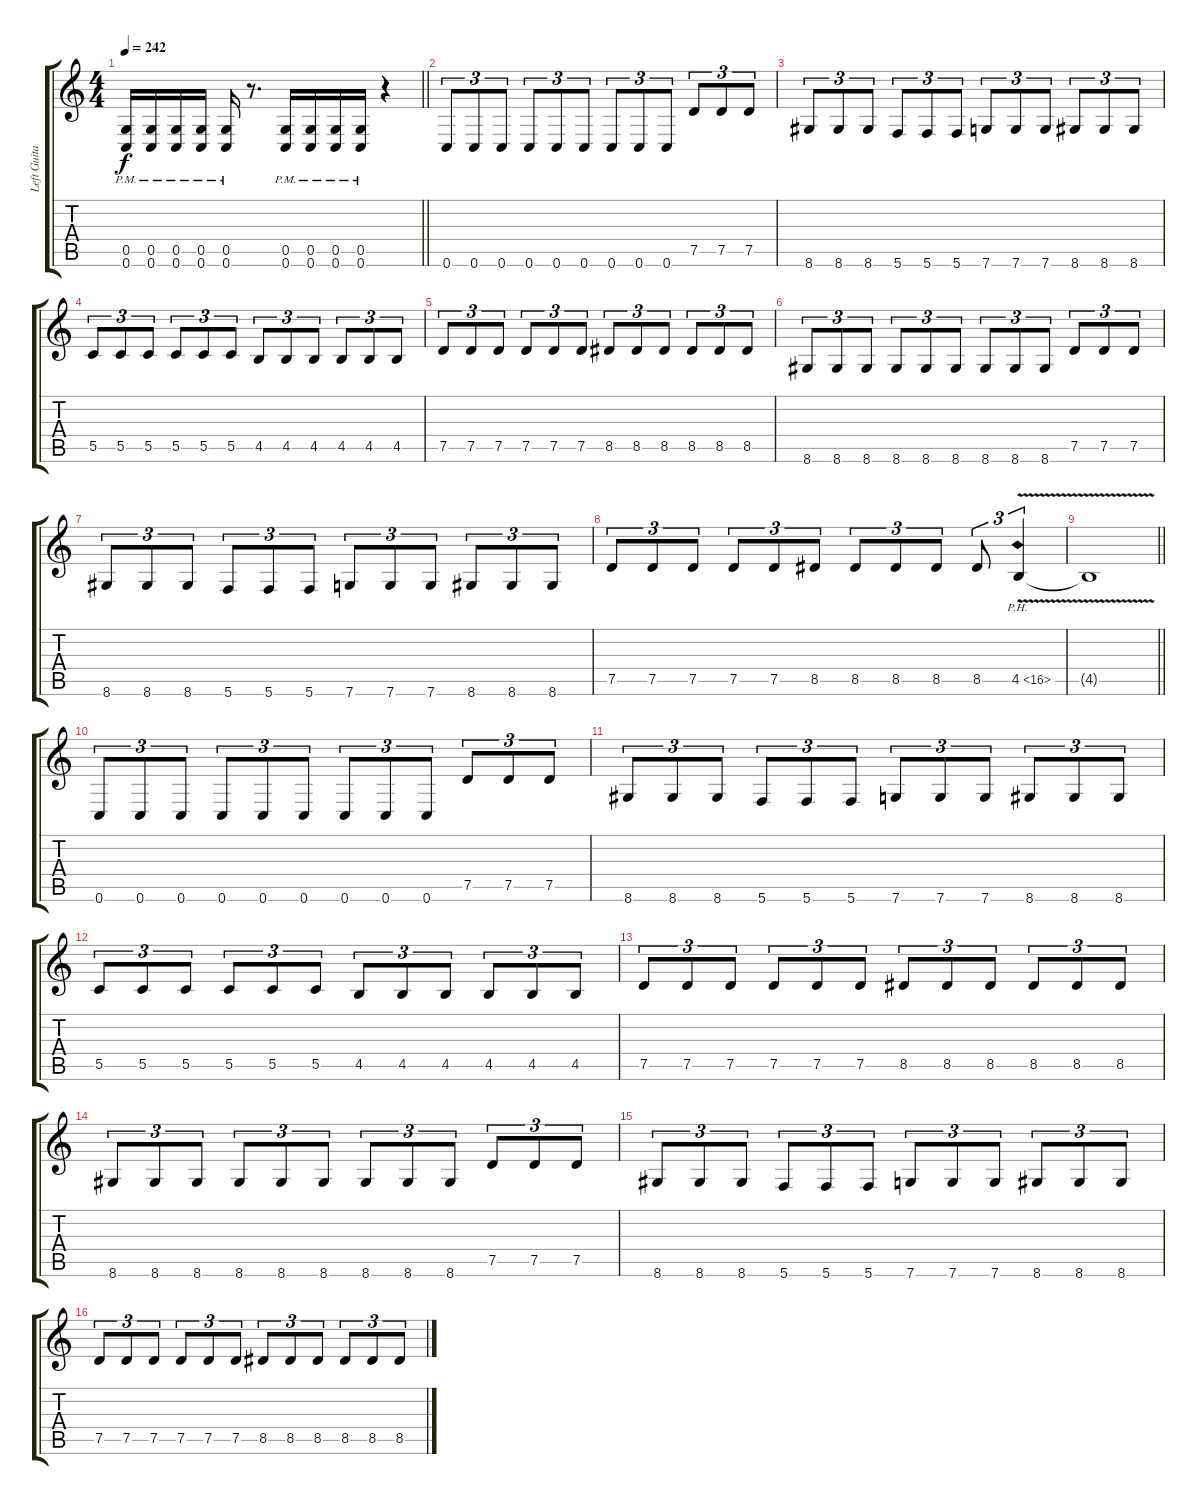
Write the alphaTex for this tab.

\track ("Left Guitar" "Left Guita") {instrument distortionguitar}
\staff {score tabs}
\tuning (D4 A3 F3 C3 G2 C2) {hide}
\ts (4 4)
\tempo 242
\clef g2
\barLineRight lightlight
\ks c
(0.5{pm} 0.6{pm}).16{dy f instrument distortionguitar} (0.5{pm} 0.6{pm}).16 (0.5{pm} 0.6{pm}).16 (0.5{pm} 0.6{pm}).16 (0.5{pm} 0.6{pm}).16 r.8{d} (0.5{pm} 0.6{pm}).16 (0.5{pm} 0.6{pm}).16 (0.5{pm} 0.6{pm}).16 (0.5{pm} 0.6{pm}).16 r.4 |
0.6.8{tu (3 2)} 0.6.8{tu (3 2)} 0.6.8{tu (3 2)} 0.6.8{tu (3 2)} 0.6.8{tu (3 2)} 0.6.8{tu (3 2)} 0.6.8{tu (3 2)} 0.6.8{tu (3 2)} 0.6.8{tu (3 2)} 7.5.8{tu (3 2)} 7.5.8{tu (3 2)} 7.5.8{tu (3 2)} |
8.6.8{tu (3 2)} 8.6.8{tu (3 2)} 8.6.8{tu (3 2)} 5.6.8{tu (3 2)} 5.6.8{tu (3 2)} 5.6.8{tu (3 2)} 7.6.8{tu (3 2)} 7.6.8{tu (3 2)} 7.6.8{tu (3 2)} 8.6.8{tu (3 2)} 8.6.8{tu (3 2)} 8.6.8{tu (3 2)} |
5.5.8{tu (3 2)} 5.5.8{tu (3 2)} 5.5.8{tu (3 2)} 5.5.8{tu (3 2)} 5.5.8{tu (3 2)} 5.5.8{tu (3 2)} 4.5.8{tu (3 2)} 4.5.8{tu (3 2)} 4.5.8{tu (3 2)} 4.5.8{tu (3 2)} 4.5.8{tu (3 2)} 4.5.8{tu (3 2)} |
7.5.8{tu (3 2)} 7.5.8{tu (3 2)} 7.5.8{tu (3 2)} 7.5.8{tu (3 2)} 7.5.8{tu (3 2)} 7.5.8{tu (3 2)} 8.5.8{tu (3 2)} 8.5.8{tu (3 2)} 8.5.8{tu (3 2)} 8.5.8{tu (3 2)} 8.5.8{tu (3 2)} 8.5.8{tu (3 2)} |
8.6.8{tu (3 2)} 8.6.8{tu (3 2)} 8.6.8{tu (3 2)} 8.6.8{tu (3 2)} 8.6.8{tu (3 2)} 8.6.8{tu (3 2)} 8.6.8{tu (3 2)} 8.6.8{tu (3 2)} 8.6.8{tu (3 2)} 7.5.8{tu (3 2)} 7.5.8{tu (3 2)} 7.5.8{tu (3 2)} |
8.6.8{tu (3 2)} 8.6.8{tu (3 2)} 8.6.8{tu (3 2)} 5.6.8{tu (3 2)} 5.6.8{tu (3 2)} 5.6.8{tu (3 2)} 7.6.8{tu (3 2)} 7.6.8{tu (3 2)} 7.6.8{tu (3 2)} 8.6.8{tu (3 2)} 8.6.8{tu (3 2)} 8.6.8{tu (3 2)} |
7.5.8{tu (3 2)} 7.5.8{tu (3 2)} 7.5.8{tu (3 2)} 7.5.8{tu (3 2)} 7.5.8{tu (3 2)} 8.5.8{tu (3 2)} 8.5.8{tu (3 2)} 8.5.8{tu (3 2)} 8.5.8{tu (3 2)} 8.5.8{tu (3 2)} 4.5{ph 12 v}.4{tu (3 2) instrument guitarharmonics} |
\barLineRight lightlight
4.5{t}.1 |
0.6.8{tu (3 2) instrument distortionguitar} 0.6.8{tu (3 2)} 0.6.8{tu (3 2)} 0.6.8{tu (3 2)} 0.6.8{tu (3 2)} 0.6.8{tu (3 2)} 0.6.8{tu (3 2)} 0.6.8{tu (3 2)} 0.6.8{tu (3 2)} 7.5.8{tu (3 2)} 7.5.8{tu (3 2)} 7.5.8{tu (3 2)} |
8.6.8{tu (3 2)} 8.6.8{tu (3 2)} 8.6.8{tu (3 2)} 5.6.8{tu (3 2)} 5.6.8{tu (3 2)} 5.6.8{tu (3 2)} 7.6.8{tu (3 2)} 7.6.8{tu (3 2)} 7.6.8{tu (3 2)} 8.6.8{tu (3 2)} 8.6.8{tu (3 2)} 8.6.8{tu (3 2)} |
5.5.8{tu (3 2)} 5.5.8{tu (3 2)} 5.5.8{tu (3 2)} 5.5.8{tu (3 2)} 5.5.8{tu (3 2)} 5.5.8{tu (3 2)} 4.5.8{tu (3 2)} 4.5.8{tu (3 2)} 4.5.8{tu (3 2)} 4.5.8{tu (3 2)} 4.5.8{tu (3 2)} 4.5.8{tu (3 2)} |
7.5.8{tu (3 2)} 7.5.8{tu (3 2)} 7.5.8{tu (3 2)} 7.5.8{tu (3 2)} 7.5.8{tu (3 2)} 7.5.8{tu (3 2)} 8.5.8{tu (3 2)} 8.5.8{tu (3 2)} 8.5.8{tu (3 2)} 8.5.8{tu (3 2)} 8.5.8{tu (3 2)} 8.5.8{tu (3 2)} |
8.6.8{tu (3 2)} 8.6.8{tu (3 2)} 8.6.8{tu (3 2)} 8.6.8{tu (3 2)} 8.6.8{tu (3 2)} 8.6.8{tu (3 2)} 8.6.8{tu (3 2)} 8.6.8{tu (3 2)} 8.6.8{tu (3 2)} 7.5.8{tu (3 2)} 7.5.8{tu (3 2)} 7.5.8{tu (3 2)} |
8.6.8{tu (3 2)} 8.6.8{tu (3 2)} 8.6.8{tu (3 2)} 5.6.8{tu (3 2)} 5.6.8{tu (3 2)} 5.6.8{tu (3 2)} 7.6.8{tu (3 2)} 7.6.8{tu (3 2)} 7.6.8{tu (3 2)} 8.6.8{tu (3 2)} 8.6.8{tu (3 2)} 8.6.8{tu (3 2)} |
7.5.8{tu (3 2)} 7.5.8{tu (3 2)} 7.5.8{tu (3 2)} 7.5.8{tu (3 2)} 7.5.8{tu (3 2)} 7.5.8{tu (3 2)} 8.5.8{tu (3 2)} 8.5.8{tu (3 2)} 8.5.8{tu (3 2)} 8.5.8{tu (3 2)} 8.5.8{tu (3 2)} 8.5.8{tu (3 2)}
